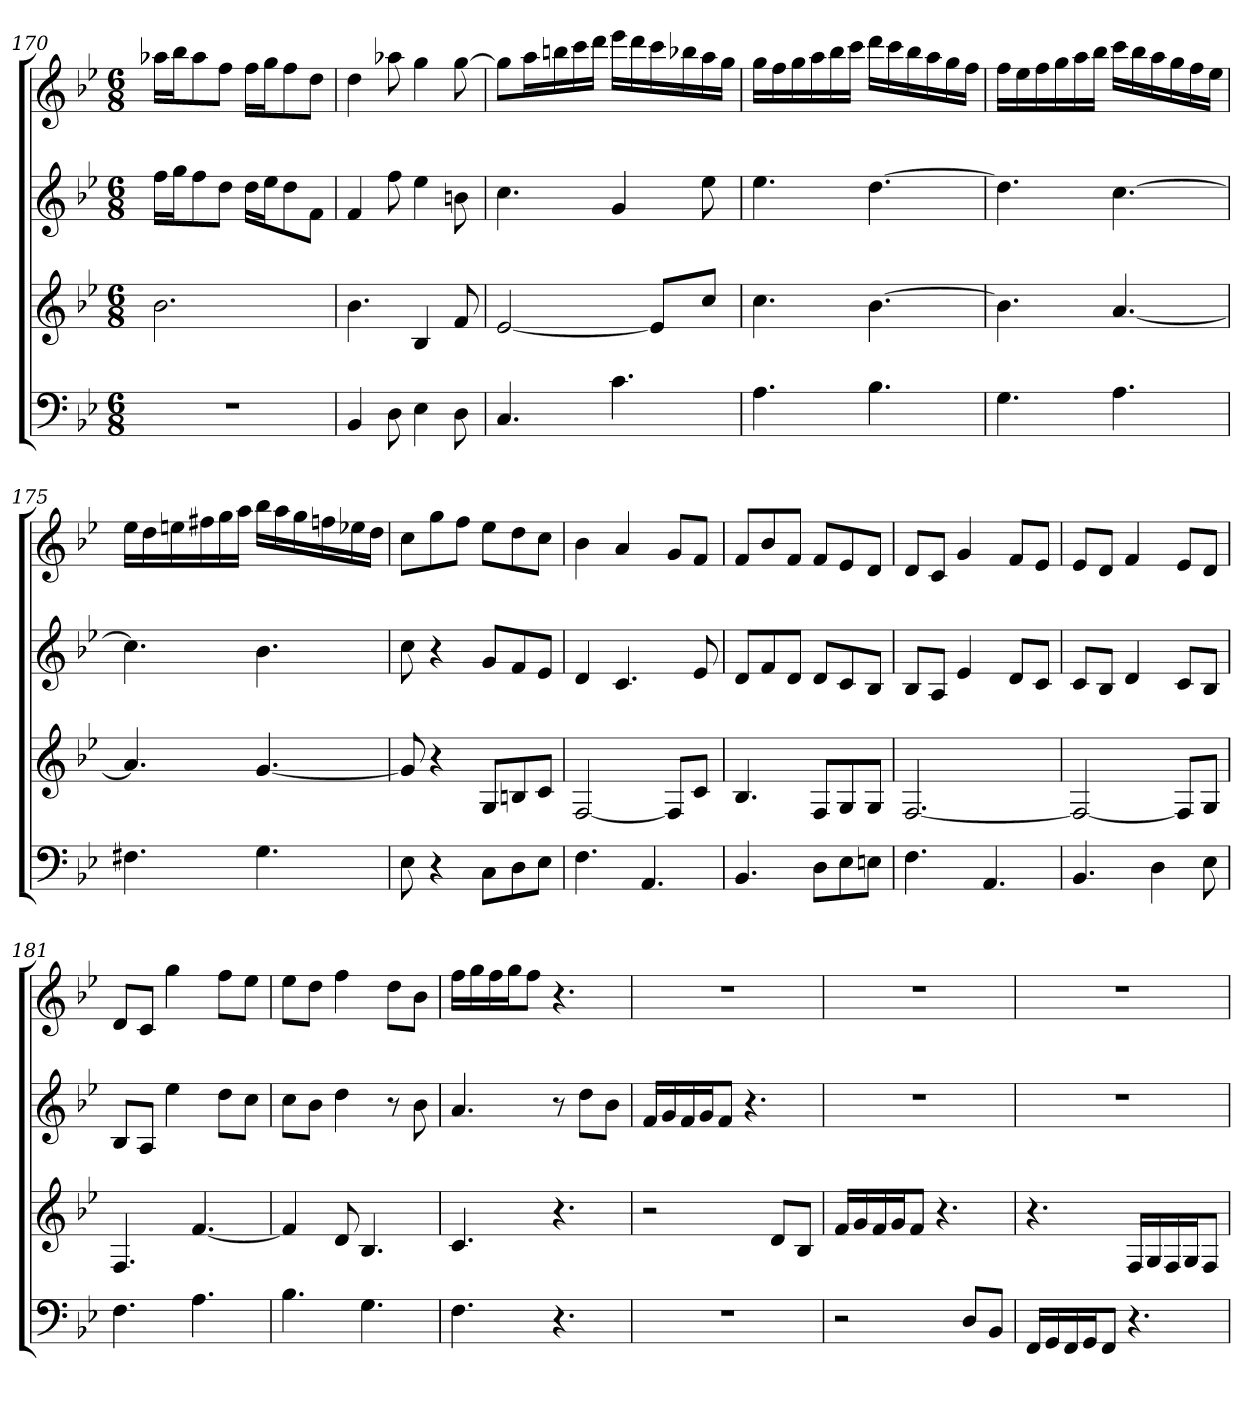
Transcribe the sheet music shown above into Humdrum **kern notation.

**kern	**kern	**kern	**kern
*part4	*part3	*part2	*part1
*staff4	*staff3	*staff2	*staff1
*k[b-e-]	*k[b-e-]	*k[b-e-]	*k[b-e-]
*B-:	*B-:	*B-:	*B-:
*M6/8	*M6/8	*M6/8	*M6/8
=170	=170	=170	=170
2.r	2.b-	16ffLL	16aa-XLL
.	.	16ggJ	16bb-J
.	.	8ff	8aa-
.	.	8ddJ	8ffJ
.	.	16ddLL	16ffLL
.	.	16ee-J	16ggJ
.	.	8dd	8ff
.	.	8fJ	8ddJ
=171	=171	=171	=171
4BB-	4.b-	4f	4dd
8D	.	8ff	8aa-X
4E-	4B-	4ee-	4gg
8D	8f	8bn	[8gg
=172	=172	=172	=172
4.C	[2e-	4.cc	8ggL]
.	.	.	16aaL
.	.	.	16bbn
.	.	.	16ccc
.	.	.	16dddJJ
4.c	.	4g	16eee-LL
.	.	.	16ddd
.	8e-L]	.	16ccc
.	.	.	16bb-X
.	8ccJ	8ee-	16aa
.	.	.	16ggJJ
=173	=173	=173	=173
4.A	4.cc	4.ee-	16ggLL
.	.	.	16ff
.	.	.	16gg
.	.	.	16aa
.	.	.	16bb-
.	.	.	16cccJJ
4.B-	[4.b-	[4.dd	16dddLL
.	.	.	16ccc
.	.	.	16bb-
.	.	.	16aa
.	.	.	16gg
.	.	.	16ffJJ
=174	=174	=174	=174
4.G	4.b-]	4.dd]	16ffLL
.	.	.	16ee-
.	.	.	16ff
.	.	.	16gg
.	.	.	16aa
.	.	.	16bb-JJ
4.A	[4.a	[4.cc	16cccLL
.	.	.	16bb-
.	.	.	16aa
.	.	.	16gg
.	.	.	16ff
.	.	.	16ee-JJ
=175	=175	=175	=175
4.F#X	4.a]	4.cc]	16ee-LL
.	.	.	16dd
.	.	.	16een
.	.	.	16ff#X
.	.	.	16gg
.	.	.	16aaJJ
4.G	[4.g	4.b-	16bb-LL
.	.	.	16aa
.	.	.	16gg
.	.	.	16ffn
.	.	.	16ee-X
.	.	.	16ddJJ
=176	=176	=176	=176
8E-	8g]	8cc	8ccL
4r	4r	4r	8gg
.	.	.	8ffJ
8CL	8GL	8gL	8ee-L
8D	8Bn	8f	8dd
8E-J	8cJ	8e-J	8ccJ
=177	=177	=177	=177
4.F	[2F	4d	4b-
.	.	4.c	4a
4.AA	.	.	.
.	8FL]	.	8gL
.	8cJ	8e-	8fJ
=178	=178	=178	=178
4.BB-	4.B-	8dL	8fL
.	.	8f	8b-
.	.	8dJ	8fJ
8DL	8FL	8dL	8fL
8E-	8G	8c	8e-
8EnJ	8GJ	8B-J	8dJ
=179	=179	=179	=179
4.F	[2.F	8B-L	8dL
.	.	8AJ	8cJ
.	.	4e-	4g
4.AA	.	.	.
.	.	8dL	8fL
.	.	8cJ	8e-J
=180	=180	=180	=180
4.BB-	2F_	8cL	8e-L
.	.	8B-J	8dJ
.	.	4d	4f
4D	.	.	.
.	8FL]	8cL	8e-L
8E-	8GJ	8B-J	8dJ
=181	=181	=181	=181
4.F	4.F	8B-L	8dL
.	.	8AJ	8cJ
.	.	4ee-	4gg
4.A	[4.f	.	.
.	.	8ddL	8ffL
.	.	8ccJ	8ee-J
=182	=182	=182	=182
4.B-	4f]	8ccL	8ee-L
.	.	8b-J	8ddJ
.	8d	4dd	4ff
4.G	4.B-	.	.
.	.	8r	8ddL
.	.	8b-	8b-J
=183	=183	=183	=183
4.F	4.c	4.a	16ffLL
.	.	.	16gg
.	.	.	16ff
.	.	.	16ggJ
.	.	.	8ffJ
4.r	4.r	8r	4.r
.	.	8ddL	.
.	.	8b-J	.
=184	=184	=184	=184
2.r	2r	16fLL	2.r
.	.	16g	.
.	.	16f	.
.	.	16gJ	.
.	.	8fJ	.
.	.	4.r	.
.	8dL	.	.
.	8B-J	.	.
=185	=185	=185	=185
2r	16fLL	2.r	2.r
.	16g	.	.
.	16f	.	.
.	16gJ	.	.
.	8fJ	.	.
.	4.r	.	.
8DL	.	.	.
8BB-J	.	.	.
=186	=186	=186	=186
16FFLL	4.r	2.r	2.r
16GG	.	.	.
16FF	.	.	.
16GGJ	.	.	.
8FFJ	.	.	.
4.r	16FLL	.	.
.	16G	.	.
.	16F	.	.
.	16GJ	.	.
.	8FJ	.	.
=	=	=	=
*-	*-	*-	*-
